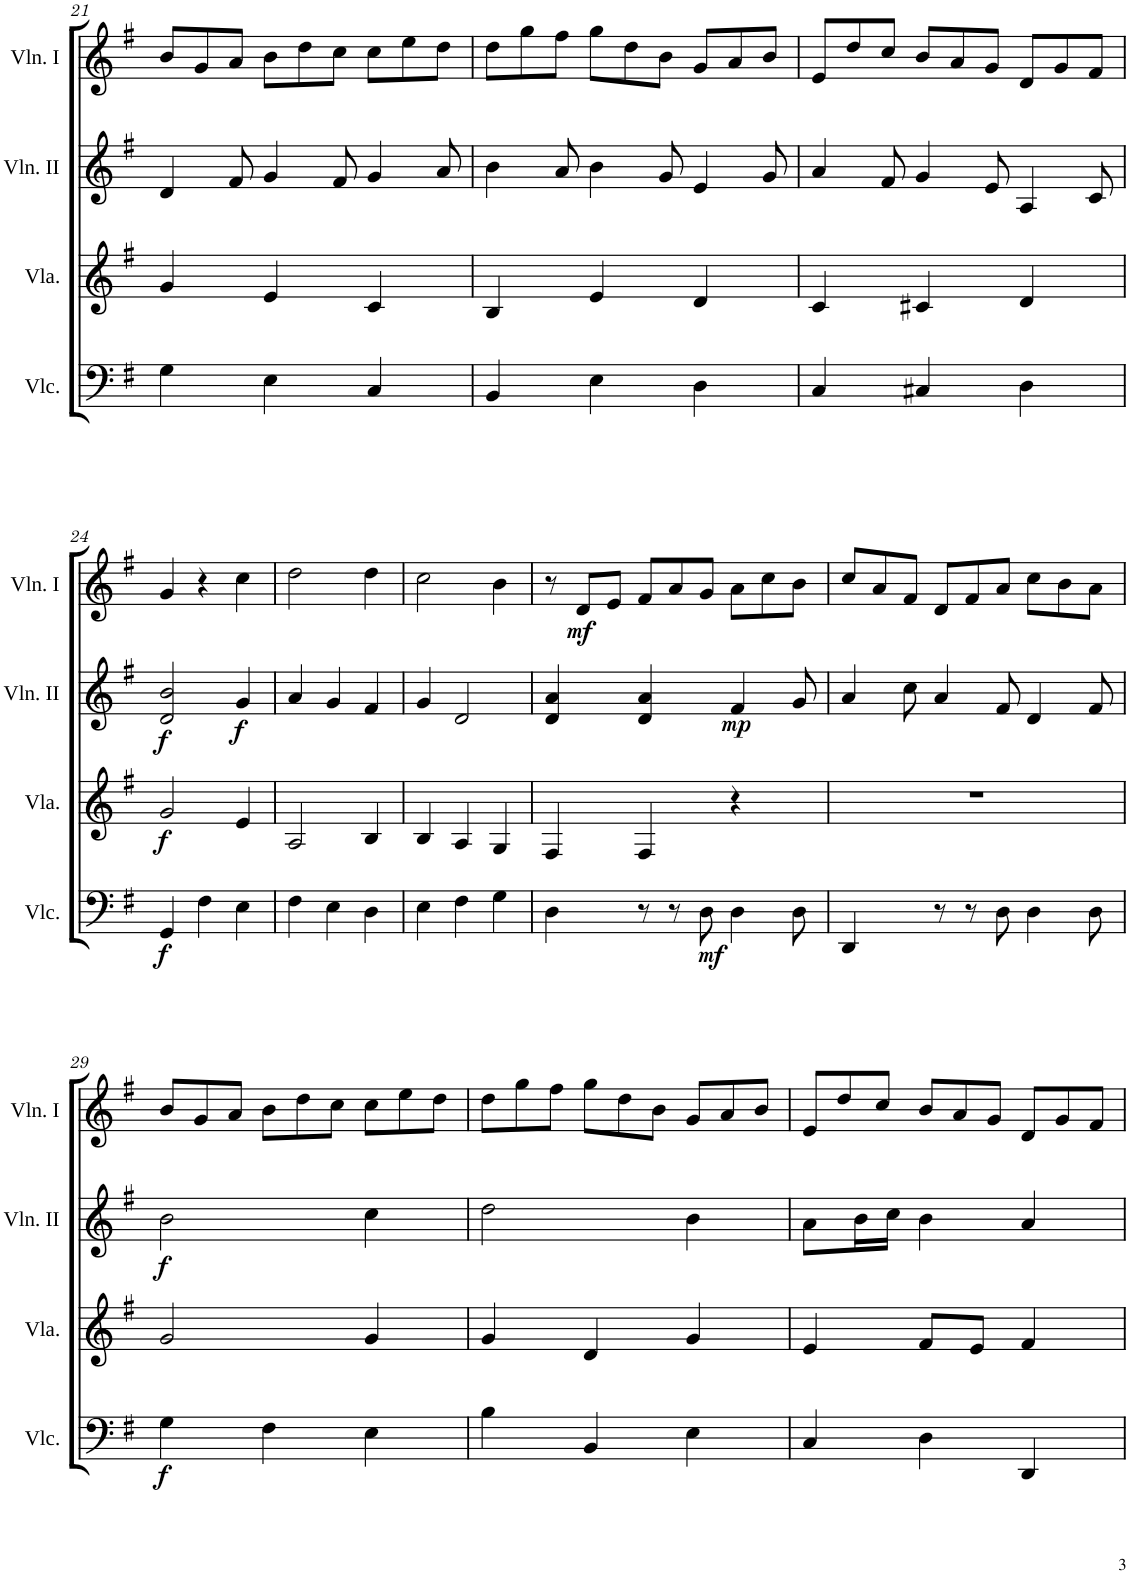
**kern	**dynam	**kern	**dynam	**kern	**dynam	**kern	**dynam
*part4	*part4	*part3	*part3	*part2	*part2	*part1	*part1
*staff4	*staff4	*staff3	*staff3	*staff2	*staff2	*staff1	*staff1
*I"Violoncello	*	*I"Viola	*	*I"Violin II	*	*I"Violin I	*
*I'Vlc.	*	*I'Vla.	*	*I'Vln. II	*	*I'Vln. I	*
!!LO:PB:g=z
*clefF4	*	*clefG2	*	*clefG2	*	*clefG2	*
*k[f#]	*	*k[f#]	*	*k[f#]	*	*k[f#]	*
*M3/4	*	*M3/4	*	*M3/4	*	*M3/4	*
*	*	*	*	*	*	*Xbrackettup	*
=21	=21	=21	=21	=21	=21	=21	=21
4G\	.	4g/	.	6d/	.	12b/L	.
.	.	.	.	.	.	12g/	.
.	.	.	.	12f#/	.	12a/J	.
4E\	.	4e/	.	6g/	.	12b\L	.
.	.	.	.	.	.	12dd\	.
.	.	.	.	12f#/	.	12cc\J	.
4C/	.	4c/	.	6g/	.	12cc\L	.
.	.	.	.	.	.	12ee\	.
.	.	.	.	12a/	.	12dd\J	.
=22	=22	=22	=22	=22	=22	=22	=22
4BB/	.	4B/	.	6b\	.	12dd\L	.
.	.	.	.	.	.	12gg\	.
.	.	.	.	12a/	.	12ff#\J	.
4E\	.	4e/	.	6b\	.	12gg\L	.
.	.	.	.	.	.	12dd\	.
.	.	.	.	12g/	.	12b\J	.
4D\	.	4d/	.	6e/	.	12g/L	.
.	.	.	.	.	.	12a/	.
.	.	.	.	12g/	.	12b/J	.
=23	=23	=23	=23	=23	=23	=23	=23
4C/	.	4c/	.	6a/	.	12e/L	.
.	.	.	.	.	.	12dd/	.
.	.	.	.	12f#/	.	12cc/J	.
4C#X/	.	4c#X/	.	6g/	.	12b/L	.
.	.	.	.	.	.	12a/	.
.	.	.	.	12e/	.	12g/J	.
4D\	.	4d/	.	6A/	.	12d/L	.
.	.	.	.	.	.	12g/	.
.	.	.	.	12c/	.	12f#/J	.
!!LO:LB:g=z
=24	=24	=24	=24	=24	=24	=24	=24
!	!LO:DY:b	!	!LO:DY:b	!	!LO:DY:b	!	!
4GG/	f	2g/	f	2d/ 2b/	f	4g/	.
4F#\	.	.	.	.	.	4r	.
!	!	!	!	!	!LO:DY:b	!	!
4E\	.	4e/	.	4g/	f	4cc\	.
=25	=25	=25	=25	=25	=25	=25	=25
4F#\	.	2A/	.	4a/	.	2dd\	.
4E\	.	.	.	4g/	.	.	.
4D\	.	4B/	.	4f#/	.	4dd\	.
=26	=26	=26	=26	=26	=26	=26	=26
4E\	.	4B/	.	4g/	.	2cc\	.
4F#\	.	4A/	.	2d/	.	.	.
4G\	.	4G/	.	.	.	4b\	.
=27	=27	=27	=27	=27	=27	=27	=27
*	*	*	*	*	*	*brackettup	*
*^	*	*	*	*	*	*	*
4D\	4..ryy	.	4F#/	.	4d/ 4a/	.	12r	.
!	!	!	!	!	!	!	!	!LO:DY:b
.	.	.	.	.	.	.	12d/L	mf
.	.	.	.	.	.	.	12e/J	.
*	*	*	*	*	*	*	*Xbrackettup	*
12r	.	.	4F#/	.	4d/ 4a/	.	12f#/L	.
12r	.	.	.	.	.	.	12a/	.
12D\	.	.	.	.	.	.	12g/J	.
!	!	!LO:DY:b	!	!	!	!	!	!
.	4ryy	mf	.	.	.	.	.	.
!	!	!	!	!	!	!LO:DY:b	!	!
6D\	.	.	4r	.	6f#/	mp	12a\L	.
.	.	.	.	.	.	.	12cc\	.
12D\	.	.	.	.	12g/	.	12b\J	.
.	16ryy	.	.	.	.	.	.	.
*v	*v	*	*	*	*	*	*	*
=28	=28	=28	=28	=28	=28	=28	=28
4DD/	.	2.r	.	6a/	.	12cc/L	.
.	.	.	.	.	.	12a/	.
.	.	.	.	12cc\	.	12f#/J	.
12r	.	.	.	6a/	.	12d/L	.
12r	.	.	.	.	.	12f#/	.
12D\	.	.	.	12f#/	.	12a/J	.
6D\	.	.	.	6d/	.	12cc\L	.
.	.	.	.	.	.	12b\	.
12D\	.	.	.	12f#/	.	12a\J	.
!!LO:LB:g=z
=29	=29	=29	=29	=29	=29	=29	=29
!	!LO:DY:b	!	!	!	!LO:DY:b	!	!
4G\	f	2g/	.	2b\	f	12b/L	.
.	.	.	.	.	.	12g/	.
.	.	.	.	.	.	12a/J	.
4F#\	.	.	.	.	.	12b\L	.
.	.	.	.	.	.	12dd\	.
.	.	.	.	.	.	12cc\J	.
4E\	.	4g/	.	4cc\	.	12cc\L	.
.	.	.	.	.	.	12ee\	.
.	.	.	.	.	.	12dd\J	.
=30	=30	=30	=30	=30	=30	=30	=30
4B\	.	4g/	.	2dd\	.	12dd\L	.
.	.	.	.	.	.	12gg\	.
.	.	.	.	.	.	12ff#\J	.
4BB/	.	4d/	.	.	.	12gg\L	.
.	.	.	.	.	.	12dd\	.
.	.	.	.	.	.	12b\J	.
4E\	.	4g/	.	4b\	.	12g/L	.
.	.	.	.	.	.	12a/	.
.	.	.	.	.	.	12b/J	.
=31	=31	=31	=31	=31	=31	=31	=31
4C/	.	4e/	.	8a\L	.	12e/L	.
.	.	.	.	.	.	12dd/	.
.	.	.	.	16b\L	.	.	.
.	.	.	.	.	.	12cc/J	.
.	.	.	.	16cc\JJ	.	.	.
4D\	.	8f#/L	.	4b\	.	12b/L	.
.	.	.	.	.	.	12a/	.
.	.	8e/J	.	.	.	.	.
.	.	.	.	.	.	12g/J	.
4DD/	.	4f#/	.	4a/	.	12d/L	.
.	.	.	.	.	.	12g/	.
.	.	.	.	.	.	12f#/J	.
=	=	=	=	=	=	=	=
*-	*-	*-	*-	*-	*-	*-	*-
